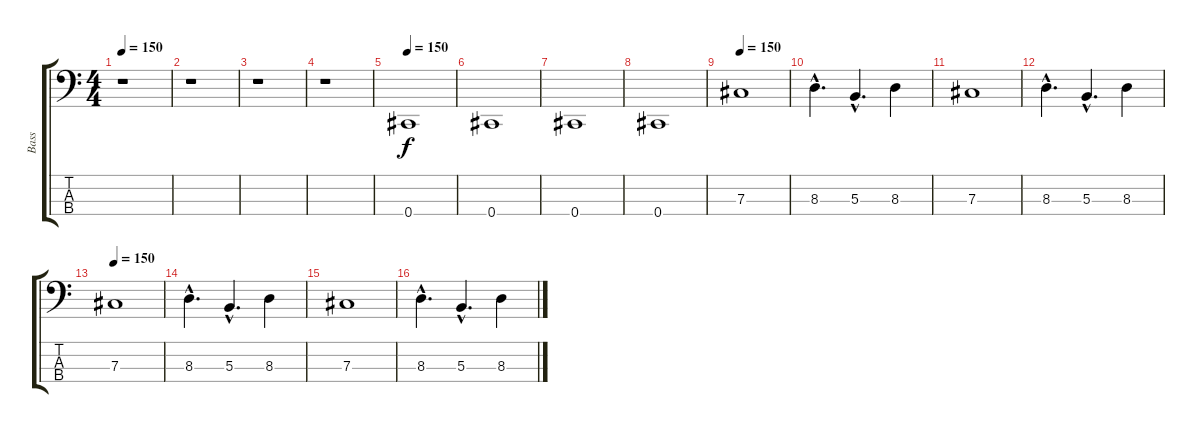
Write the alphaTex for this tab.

\track ("Bass" "Bass") {instrument electricbassfinger}
\staff {score tabs}
\tuning (E2 B1 Gb1 Db1) {hide}
\ts (4 4)
\tempo 150
\clef f4
\ks c
r.1{dy f} |
r.1 |
r.1 |
r.1 |
\tempo 150
0.4.1{volume 11} |
0.4.1 |
0.4.1 |
0.4.1 |
\tempo 150
7.3.1 |
8.3{hac}.4{d} 5.3{hac}.4{d} 8.3.4 |
7.3.1 |
8.3{hac}.4{d} 5.3{hac}.4{d} 8.3.4 |
\tempo 150
7.3.1 |
8.3{hac}.4{d} 5.3{hac}.4{d} 8.3.4 |
7.3.1 |
8.3{hac}.4{d} 5.3{hac}.4{d} 8.3.4
